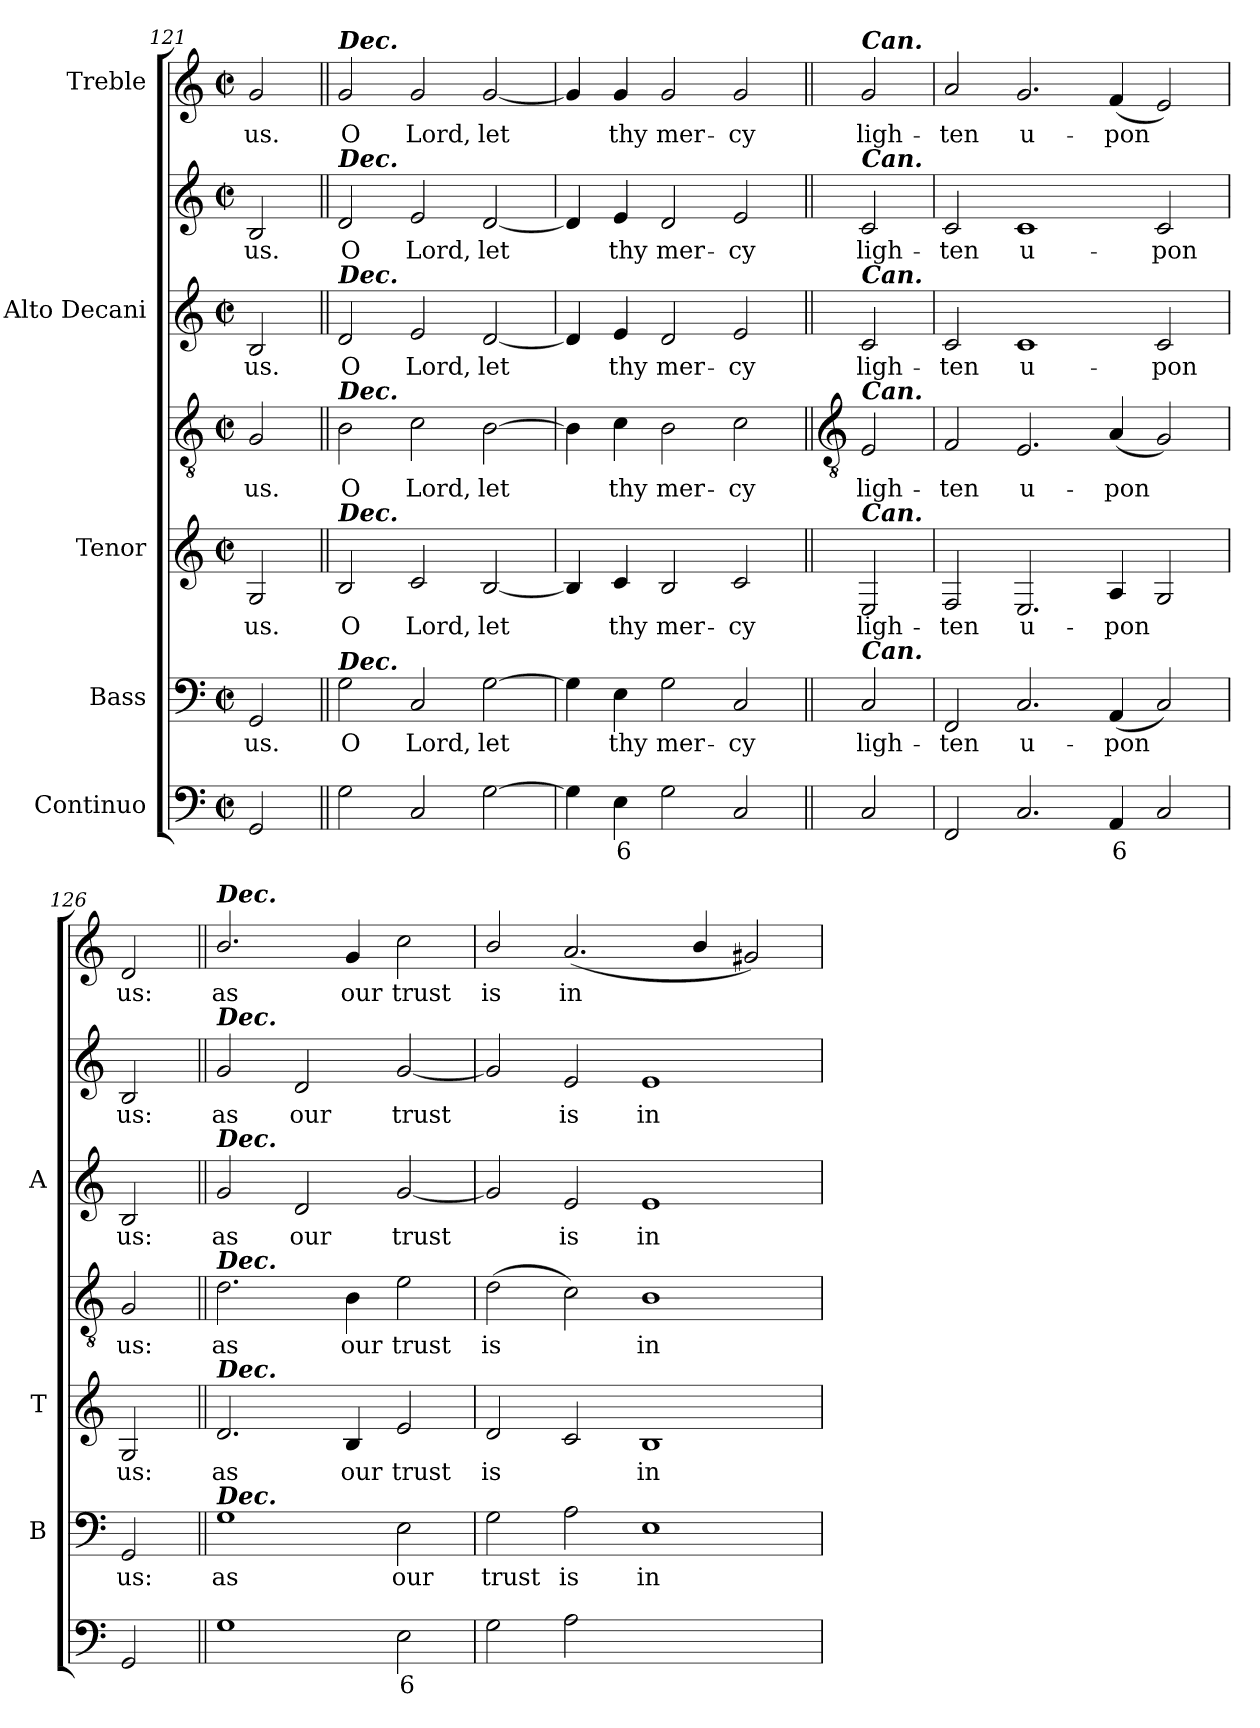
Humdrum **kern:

**kern	**text	**kern	**text	**kern	**text	**kern	**text	**kern	**text	**kern	**text	**kern	**text
*part5	*part5	*part4	*part4	*part3	*part3	*part3	*part3	*part2	*part2	*part2	*part2	*part1	*part1
*staff7	*staff7	*staff6	*staff6	*staff5	*staff5	*staff4	*staff4	*staff3	*staff3	*staff2	*staff2	*staff1	*staff1
*I"Continuo	*	*I"Bass	*	*I"Tenor	*	*	*	*I"Alto Decani	*	*	*	*I"Treble	*
*	*	*I'B	*	*I'T	*	*	*	*I'A	*	*	*	*	*
*clefF4	*	*clefF4	*	*	*	*clefGv2	*	*clefG2	*	*clefG2	*	*clefG2	*
*k[]	*	*k[]	*	*k[]	*	*k[]	*	*k[]	*	*k[]	*	*k[]	*
*C:	*	*C:	*	*C:	*	*C:	*	*C:	*	*C:	*	*C:	*
*M4/2	*	*M4/2	*	*M4/2	*	*M4/2	*	*M4/2	*	*M4/2	*	*M4/2	*
*met(c|)	*	*met(c|)	*	*met(c|)	*	*met(c|)	*	*met(c|)	*	*met(c|)	*	*met(c|)	*
=121	=121	=121	=121	=121	=121	=121	=121	=121	=121	=121	=121	=121	=121
!	!	!	!LO:LY:b	!	!LO:LY:b	!	!LO:LY:b	!	!LO:LY:b	!	!LO:LY:b	!	!LO:LY:b
2GG	.	2GG	us.	2G	us.	2G	us.	2B	us.	2B	us.	2g	us.
=122||	=122||	=122||	=122||	=122||	=122||	=122||	=122||	=122||	=122||	=122||	=122||	=122||	=122||
!	!	!	!	!	!	!	!	!	!	!	!	!LO:TX:a:Bi:t=Dec.	!
!	!	!	!	!	!	!	!	!	!	!LO:TX:a:Bi:t=Dec.	!	!	!
!	!	!	!	!	!	!	!	!LO:TX:a:Bi:t=Dec.	!	!	!	!	!
!	!	!	!	!	!	!LO:TX:a:Bi:t=Dec.	!	!	!	!	!	!	!
!	!	!	!	!LO:TX:a:Bi:t=Dec.	!	!	!	!	!	!	!	!	!
!	!	!LO:TX:a:Bi:t=Dec.	!	!	!	!	!	!	!	!	!	!	!
!	!	!	!LO:LY:b	!	!LO:LY:b	!	!LO:LY:b	!	!LO:LY:b	!	!LO:LY:b	!	!LO:LY:b
2G	.	2G	O	2B	O	2B	O	2d	O	2d	O	2g	O
!	!	!	!LO:LY:b	!	!LO:LY:b	!	!LO:LY:b	!	!LO:LY:b	!	!LO:LY:b	!	!LO:LY:b
2C	.	2C	Lord,	2c	Lord,	2c	Lord,	2e	Lord,	2e	Lord,	2g	Lord,
!	!	!	!LO:LY:b	!	!LO:LY:b	!	!LO:LY:b	!	!LO:LY:b	!	!LO:LY:b	!	!LO:LY:b
[2G	.	[2G	let	[2B	let	[2B	let	[2d	let	[2d	let	[2g	let
=123	=123	=123	=123	=123	=123	=123	=123	=123	=123	=123	=123	=123	=123
4G]	.	4G]	.	4B]	.	4B]	.	4d]	.	4d]	.	4g]	.
!	!LO:LY:b	!	!LO:LY:b	!	!LO:LY:b	!	!LO:LY:b	!	!LO:LY:b	!	!LO:LY:b	!	!LO:LY:b
4E	6	4E	thy	4c	thy	4c	thy	4e	thy	4e	thy	4g	thy
!	!	!	!LO:LY:b	!	!LO:LY:b	!	!LO:LY:b	!	!LO:LY:b	!	!LO:LY:b	!	!LO:LY:b
2G	.	2G	mer-	2B	mer-	2B	mer-	2d	mer-	2d	mer-	2g	mer-
!	!	!	!LO:LY:b	!	!LO:LY:b	!	!LO:LY:b	!	!LO:LY:b	!	!LO:LY:b	!	!LO:LY:b
2C	.	2C	-cy	2c	-cy	2c	-cy	2e	-cy	2e	-cy	2g	-cy
!!LO:LB:g=z
=124||	=124||	=124||	=124||	=124||	=124||	=124||	=124||	=124||	=124||	=124||	=124||	=124||	=124||
*	*	*	*	*	*	*clefGv2	*	*	*	*	*	*	*
!	!	!	!	!	!	!	!	!	!	!	!	!LO:TX:a:Bi:t=Can.	!
!	!	!	!	!	!	!	!	!	!	!LO:TX:a:Bi:t=Can.	!	!	!
!	!	!	!	!	!	!	!	!LO:TX:a:Bi:t=Can.	!	!	!	!	!
!	!	!	!	!	!	!LO:TX:a:Bi:t=Can.	!	!	!	!	!	!	!
!	!	!	!	!LO:TX:a:Bi:t=Can.	!	!	!	!	!	!	!	!	!
!	!	!LO:TX:a:Bi:t=Can.	!	!	!	!	!	!	!	!	!	!	!
!	!	!	!LO:LY:b	!	!LO:LY:b	!	!LO:LY:b	!	!LO:LY:b	!	!LO:LY:b	!	!LO:LY:b
2C	.	2C	ligh-	2E	ligh-	2E	ligh-	2c	ligh-	2c	ligh-	2g	ligh-
=125	=125	=125	=125	=125	=125	=125	=125	=125	=125	=125	=125	=125	=125
!	!	!	!LO:LY:b	!	!LO:LY:b	!	!LO:LY:b	!	!LO:LY:b	!	!LO:LY:b	!	!LO:LY:b
2FF	.	2FF	-ten	2F	-ten	2F	-ten	2c	-ten	2c	-ten	2a	-ten
!	!	!	!LO:LY:b	!	!LO:LY:b	!	!LO:LY:b	!	!LO:LY:b	!	!LO:LY:b	!	!LO:LY:b
2.C	.	2.C	u-	2.E	u-	2.E	u-	1c	u-	1c	u-	2.g	u-
!	!LO:LY:b	!	!LO:LY:b	!	!LO:LY:b	!	!LO:LY:b	!	!	!	!	!	!LO:LY:b
4AA	6	(<4AA	-pon	4A	-pon	(<4A	-pon	.	.	.	.	(<4f	-pon
!	!	!	!	!	!	!	!	!	!LO:LY:b	!	!LO:LY:b	!	!
2C	.	2C)	.	2G	.	2G)	.	2c	-pon	2c	-pon	2e)	.
=126	=126	=126	=126	=126	=126	=126	=126	=126	=126	=126	=126	=126	=126
!	!	!	!LO:LY:b	!	!LO:LY:b	!	!LO:LY:b	!	!LO:LY:b	!	!LO:LY:b	!	!LO:LY:b
2GG	.	2GG	us:	2G	us:	2G	us:	2B	us:	2B	us:	2d	us:
=127||	=127||	=127||	=127||	=127||	=127||	=127||	=127||	=127||	=127||	=127||	=127||	=127||	=127||
!	!	!	!	!	!	!	!	!	!	!	!	!LO:TX:a:Bi:t=Dec.	!
!	!	!	!	!	!	!	!	!	!	!LO:TX:a:Bi:t=Dec.	!	!	!
!	!	!	!	!	!	!	!	!LO:TX:a:Bi:t=Dec.	!	!	!	!	!
!	!	!	!	!	!	!LO:TX:a:Bi:t=Dec.	!	!	!	!	!	!	!
!	!	!	!	!LO:TX:a:Bi:t=Dec.	!	!	!	!	!	!	!	!	!
!	!	!LO:TX:a:Bi:t=Dec.	!	!	!	!	!	!	!	!	!	!	!
!	!	!	!LO:LY:b	!	!LO:LY:b	!	!LO:LY:b	!	!LO:LY:b	!	!LO:LY:b	!	!LO:LY:b
1G	.	1G	as	2.d	as	2.d	as	2g	as	2g	as	2.b/	as
!	!	!	!	!	!	!	!	!	!LO:LY:b	!	!LO:LY:b	!	!
.	.	.	.	.	.	.	.	2d	our	2d	our	.	.
!	!	!	!	!	!LO:LY:b	!	!LO:LY:b	!	!	!	!	!	!LO:LY:b
.	.	.	.	4B	our	4B	our	.	.	.	.	4g	our
!	!LO:LY:b	!	!LO:LY:b	!	!LO:LY:b	!	!LO:LY:b	!	!LO:LY:b	!	!LO:LY:b	!	!LO:LY:b
2E	6	2E	our	2e	trust	2e	trust	[2g	trust	[2g	trust	2cc	trust
=128	=128	=128	=128	=128	=128	=128	=128	=128	=128	=128	=128	=128	=128
!	!	!	!LO:LY:b	!	!LO:LY:b	!	!LO:LY:b	!	!	!	!	!	!LO:LY:b
2G	.	2G	trust	2d	is	(>2d	is	2g]	.	2g]	.	2b/	is
!	!	!	!LO:LY:b	!	!	!	!	!	!LO:LY:b	!	!LO:LY:b	!	!LO:LY:b
2A	.	2A	is	2c	.	2c)	.	2e	is	2e	is	(<2.a	in
!	!LO:LY:b	!	!LO:LY:b	!	!LO:LY:b	!	!LO:LY:b	!	!LO:LY:b	!	!LO:LY:b	!	!
[2Eyy	4	1E	in	1B	in	1B	in	1e	in	1e	in	.	.
.	.	.	.	.	.	.	.	.	.	.	.	4b/	.
!	!LO:LY:b	!	!	!	!	!	!	!	!	!	!	!	!
2Eyy]	3	.	.	.	.	.	.	.	.	.	.	2g#X)	.
=	=	=	=	=	=	=	=	=	=	=	=	=	=
*-	*-	*-	*-	*-	*-	*-	*-	*-	*-	*-	*-	*-	*-
